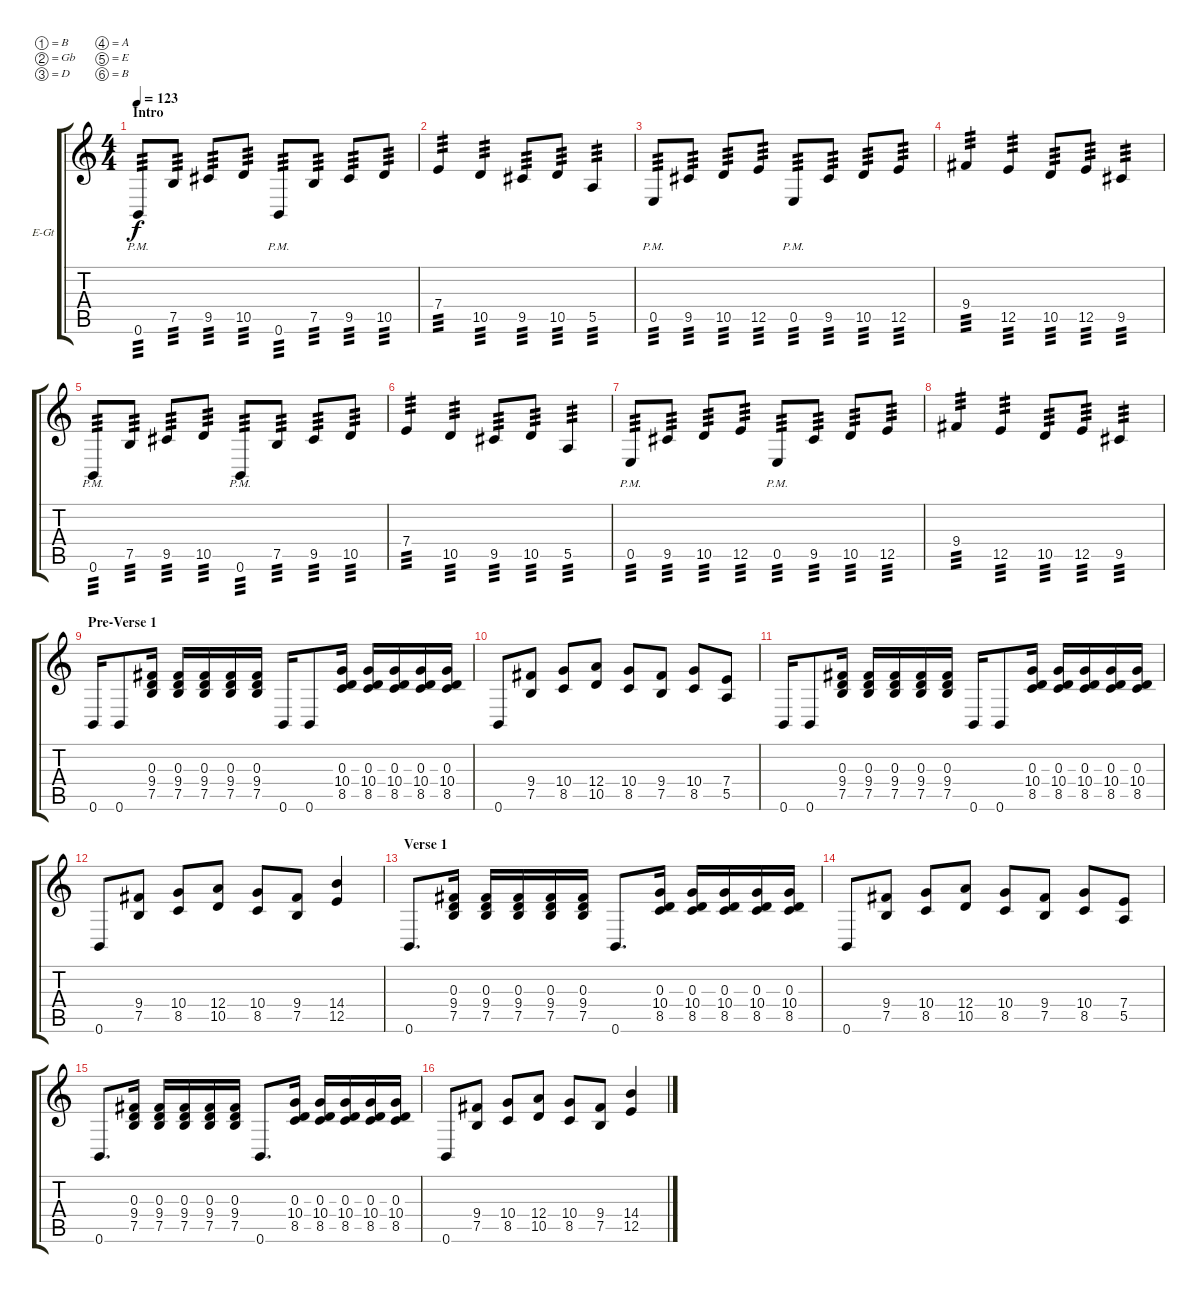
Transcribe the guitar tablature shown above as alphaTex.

\defaultSystemsLayout 4
\bracketExtendMode groupsimilarinstruments
\firstSystemTrackNameOrientation horizontal
\otherSystemsTrackNameOrientation horizontal
\track ("Rhytm Guitar R" "E-Gt") {instrument distortionguitar}
\staff {score tabs}
\tuning (B3 Gb3 D3 A2 E2 B1)
\ts (4 4)
\section ("" "Intro")
\tempo 123
\clef g2
\scale
0.485477
\ks c
0.6{pm}.8{tp 3 dy f instrument distortionguitar} 7.5.8{tp 3} 9.5.8{tp 3} 10.5.8{tp 3} 0.6{pm}.8{tp 3} 7.5.8{tp 3} 9.5.8{tp 3} 10.5.8{tp 3} |
\scale
0.257261 7.4.4{tp 3} 10.5.4{tp 3} 9.5.8{tp 3} 10.5.8{tp 3} 5.5.4{tp 3} |
\scale
0.257261 0.5{pm}.8{tp 3} 9.5.8{tp 3} 10.5.8{tp 3} 12.5.8{tp 3} 0.5{pm}.8{tp 3} 9.5.8{tp 3} 10.5.8{tp 3} 12.5.8{tp 3} |
\scale
0.333333 9.4.4{tp 3} 12.5.4{tp 3} 10.5.8{tp 3} 12.5.8{tp 3} 9.5.4{tp 3} |
\scale
0.333333 0.6{pm}.8{tp 3} 7.5.8{tp 3} 9.5.8{tp 3} 10.5.8{tp 3} 0.6{pm}.8{tp 3} 7.5.8{tp 3} 9.5.8{tp 3} 10.5.8{tp 3} |
\scale
0.333333 7.4.4{tp 3} 10.5.4{tp 3} 9.5.8{tp 3} 10.5.8{tp 3} 5.5.4{tp 3} |
0.5{pm}.8{tp 3} 9.5.8{tp 3} 10.5.8{tp 3} 12.5.8{tp 3} 0.5{pm}.8{tp 3} 9.5.8{tp 3} 10.5.8{tp 3} 12.5.8{tp 3} |
9.4.4{tp 3} 12.5.4{tp 3} 10.5.8{tp 3} 12.5.8{tp 3} 9.5.4{tp 3} |
\section ("" "Pre-Verse 1")
0.6.16 0.6.8 (7.5 9.4 0.3).16 (7.5 9.4 0.3).16 (7.5 9.4 0.3).16 (7.5 9.4 0.3).16 (7.5 9.4 0.3).16 0.6.16 0.6.8 (8.5 10.4 0.3).16 (8.5 10.4 0.3).16 (8.5 10.4 0.3).16 (8.5 10.4 0.3).16 (8.5 10.4 0.3).16 |
0.6.8 (7.5 9.4).8 (8.5 10.4).8 (10.5 12.4).8 (8.5 10.4).8 (7.5 9.4).8 (8.5 10.4).8 (5.5 7.4).8 |
0.6.16 0.6.8 (7.5 9.4 0.3).16 (7.5 9.4 0.3).16 (7.5 9.4 0.3).16 (7.5 9.4 0.3).16 (7.5 9.4 0.3).16 0.6.16 0.6.8 (8.5 10.4 0.3).16 (8.5 10.4 0.3).16 (8.5 10.4 0.3).16 (8.5 10.4 0.3).16 (8.5 10.4 0.3).16 |
0.6.8 (7.5 9.4).8 (8.5 10.4).8 (10.5 12.4).8 (8.5 10.4).8 (7.5 9.4).8 (12.5 14.4).4 |
\section ("" "Verse 1")
0.6.8{d} (7.5 9.4 0.3).16 (7.5 9.4 0.3).16 (7.5 9.4 0.3).16 (7.5 9.4 0.3).16 (7.5 9.4 0.3).16 0.6.8{d} (8.5 10.4 0.3).16 (8.5 10.4 0.3).16 (8.5 10.4 0.3).16 (8.5 10.4 0.3).16 (8.5 10.4 0.3).16 |
0.6.8 (7.5 9.4).8 (8.5 10.4).8 (10.5 12.4).8 (8.5 10.4).8 (7.5 9.4).8 (8.5 10.4).8 (5.5 7.4).8 |
0.6.8{d} (7.5 9.4 0.3).16 (7.5 9.4 0.3).16 (7.5 9.4 0.3).16 (7.5 9.4 0.3).16 (7.5 9.4 0.3).16 0.6.8{d} (8.5 10.4 0.3).16 (8.5 10.4 0.3).16 (8.5 10.4 0.3).16 (8.5 10.4 0.3).16 (8.5 10.4 0.3).16 |
0.6.8 (7.5 9.4).8 (8.5 10.4).8 (10.5 12.4).8 (8.5 10.4).8 (7.5 9.4).8 (12.5 14.4).4
